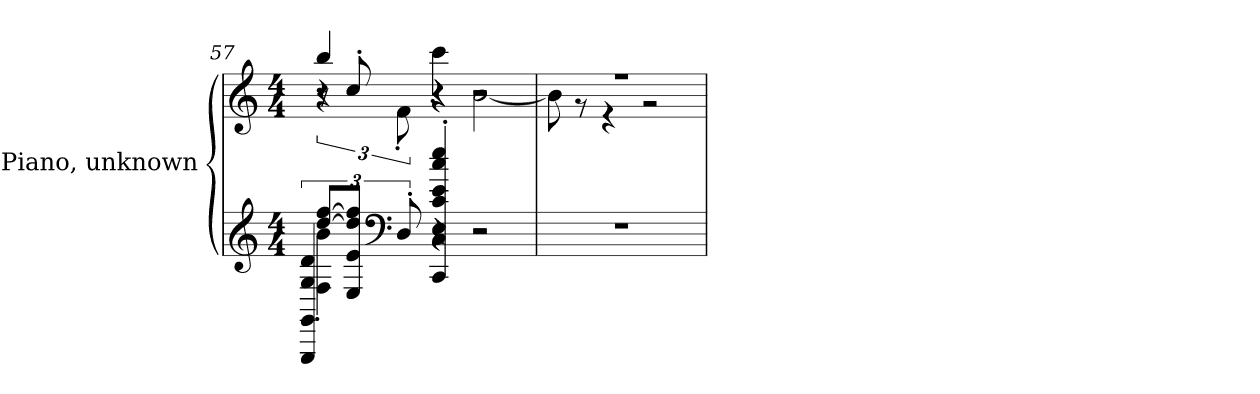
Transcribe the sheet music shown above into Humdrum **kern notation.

**kern	**kern
*part1	*part1
*staff2	*staff1
*I"Piano, unknown	*
*I'Pno.	*
*clefG2	*clefG2
*k[]	*k[]
*M4/4	*M4/4
=57	=57
*^	*^
*	*^	*	*^
[8dd/ [8ff/L	4F\' 4b\'	6GGG/ 6GG/ 6G/ 6d/	4bb/	6r	8r
8E/ 8e/ 8dd/] 8ff/]J	.	.	.	.	8cc'/
*clefF4	*	*	*	*	*
.	.	12D'/	.	12f'\	.
4r	4r	4CC/' 4C/' 4E/' 4c/' 4e/' 4cc/' 4ee/'	4r	4ccc'\	4r
2r	2r	2r	2r	[2b\	2r
*v	*v	*v	*	*	*
*	*	*v	*v
=58	=58	=58
1r	1r	8b\]
.	.	8r
.	.	4r
.	.	2r
*	*v	*v
=	=
*-	*-
